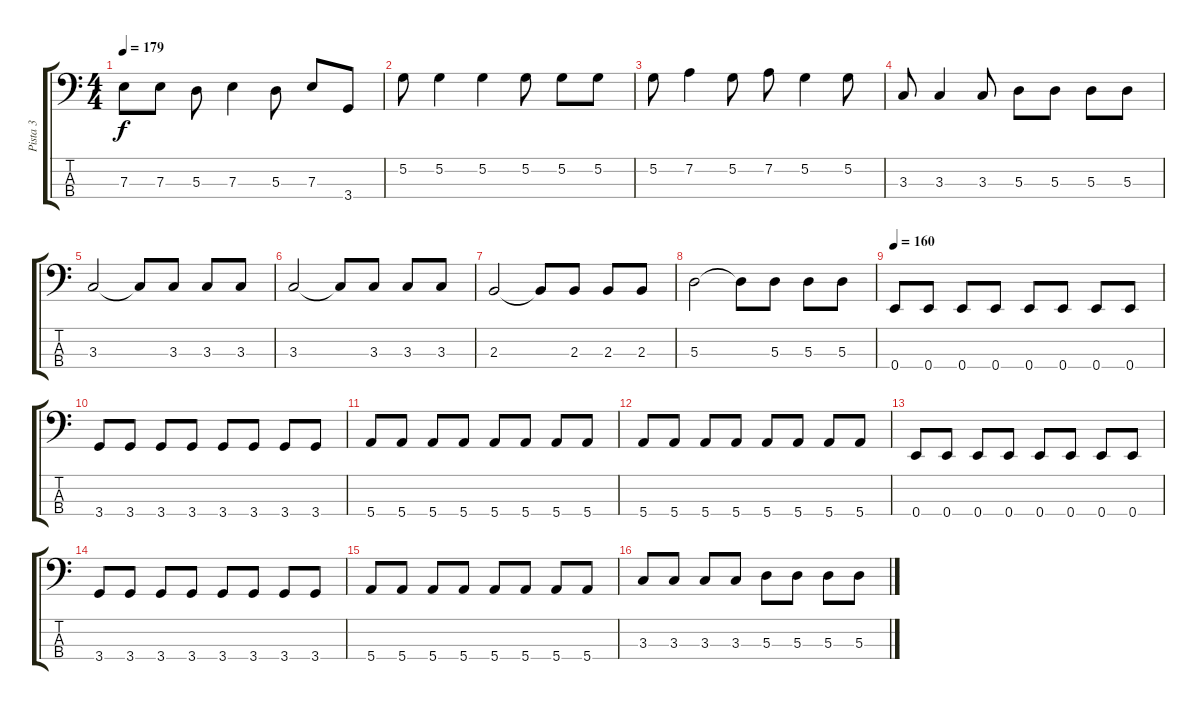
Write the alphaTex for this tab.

\track ("Pista 3" "Pista 3") {instrument electricbasspick}
\staff {score tabs}
\tuning (G2 D2 A1 E1) {hide}
\ts (4 4)
\tempo 179
\clef f4
\ks c
7.3.8{dy f} 7.3.8 5.3.8 7.3.4 5.3.8 7.3.8 3.4.8 |
5.2.8 5.2.4 5.2.4 5.2.8 5.2.8 5.2.8 |
5.2.8 7.2.4 5.2.8 7.2.8 5.2.4 5.2.8 |
3.3.8 3.3.4 3.3.8 5.3.8 5.3.8 5.3.8 5.3.8 |
3.3.2 3.3{t}.8 3.3.8 3.3.8 3.3.8 |
3.3.2 3.3{t}.8 3.3.8 3.3.8 3.3.8 |
2.3.2 2.3{t}.8 2.3.8 2.3.8 2.3.8 |
5.3.2 5.3{t}.8 5.3.8 5.3.8 5.3.8 |
\tempo 160
0.4.8 0.4.8 0.4.8 0.4.8 0.4.8 0.4.8 0.4.8 0.4.8 |
3.4.8 3.4.8 3.4.8 3.4.8 3.4.8 3.4.8 3.4.8 3.4.8 |
5.4.8 5.4.8 5.4.8 5.4.8 5.4.8 5.4.8 5.4.8 5.4.8 |
5.4.8 5.4.8 5.4.8 5.4.8 5.4.8 5.4.8 5.4.8 5.4.8 |
0.4.8 0.4.8 0.4.8 0.4.8 0.4.8 0.4.8 0.4.8 0.4.8 |
3.4.8 3.4.8 3.4.8 3.4.8 3.4.8 3.4.8 3.4.8 3.4.8 |
5.4.8 5.4.8 5.4.8 5.4.8 5.4.8 5.4.8 5.4.8 5.4.8 |
3.3.8 3.3.8 3.3.8 3.3.8 5.3.8 5.3.8 5.3.8 5.3.8
